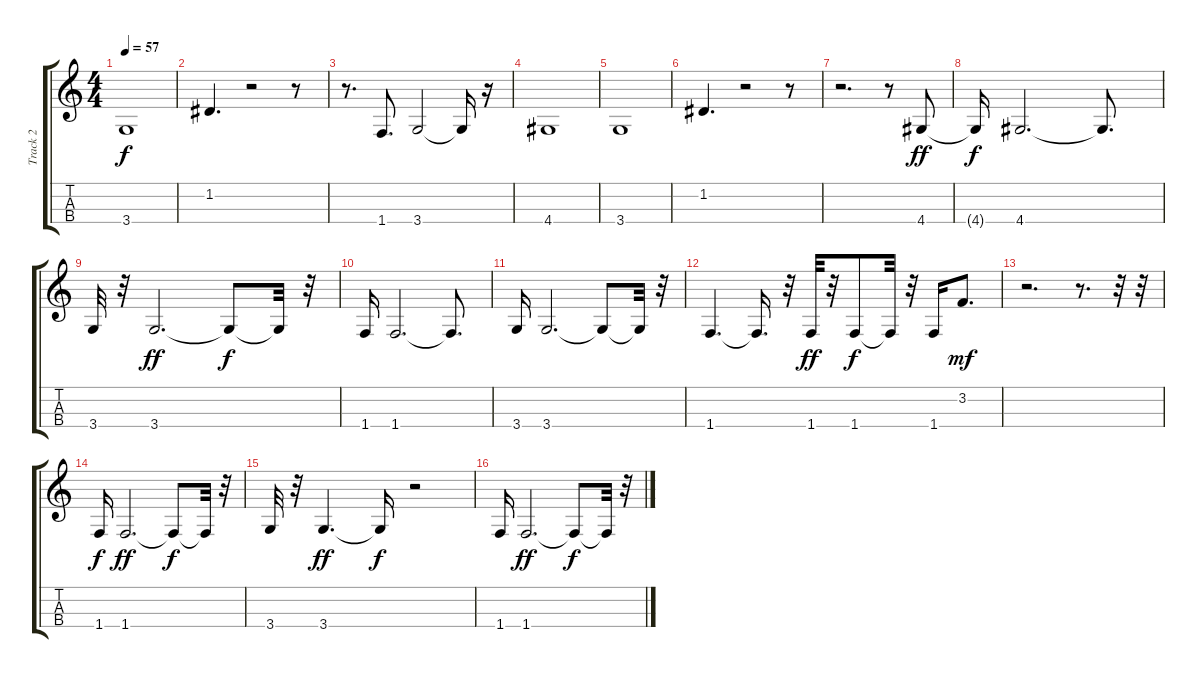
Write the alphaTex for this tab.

\track ("Track 2" "Track 2") {instrument electricbassfinger}
\staff {score tabs}
\tuning (G3 D3 A2 E2) {hide}
\ts (4 4)
\tempo 57
\clef g2
\ks c
3.4.1{dy f} |
1.2.4{d} r.2 r.8 |
r.8{d} 1.4.8{d} 3.4.2 3.4{t}.16 r.16 |
4.4.1 |
3.4.1 |
1.2.4{d} r.2 r.8 |
r.2{d} r.8 4.4.8{dy ff} |
4.4{t}.16{dy f} 4.4.2{d} 4.4{t}.8{d} |
3.4.32 r.32 3.4.2{d dy ff} 3.4{t}.8{dy f} 3.4{t}.32 r.32 |
1.4.16 1.4.2{d} 1.4{t}.8{d} |
3.4.16 3.4.2{d} 3.4{t}.8 3.4{t}.32 r.32 |
1.4.4{d} 1.4{t}.16{d} r.32 1.4.32{dy ff} r.32 1.4.8{dy f} 1.4{t}.32 r.32 1.4.16 3.2.8{d dy mf} |
r.2{d} r.8{d} r.32 r.32 |
1.4.16{dy f} 1.4.2{d dy ff} 1.4{t}.8{dy f} 1.4{t}.32 r.32 |
3.4.32 r.32 3.4.4{d dy ff} 3.4{t}.16{dy f} r.2 |
1.4.16 1.4.2{d dy ff} 1.4{t}.8{dy f} 1.4{t}.32 r.32
